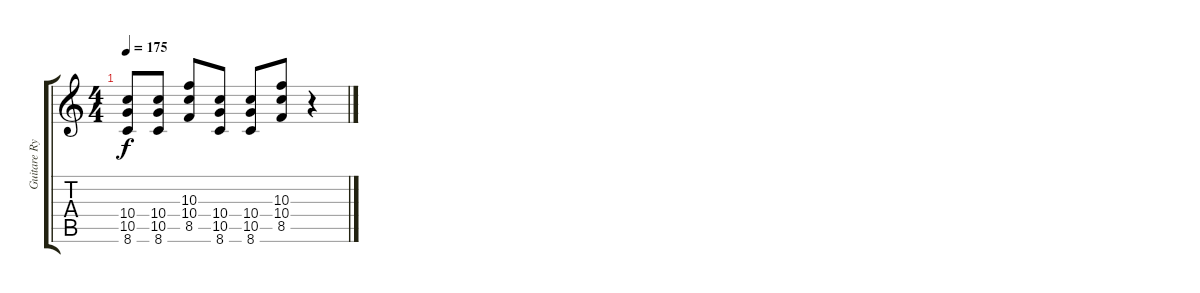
\track ("Guitare Rythmique" "Guitare Ry") {instrument acousticguitarsteel}
\staff {score tabs}
\tuning (E4 B3 G3 D3 A2 E2) {hide}
\ts (4 4)
\tempo 175
\clef g2
\ks c
(10.4 10.5 8.6).8{dy f} (10.4 10.5 8.6).8 (10.3 10.4 8.5).8 (10.4 10.5 8.6).8 (10.4 10.5 8.6).8 (10.3 10.4 8.5).8 r.4
